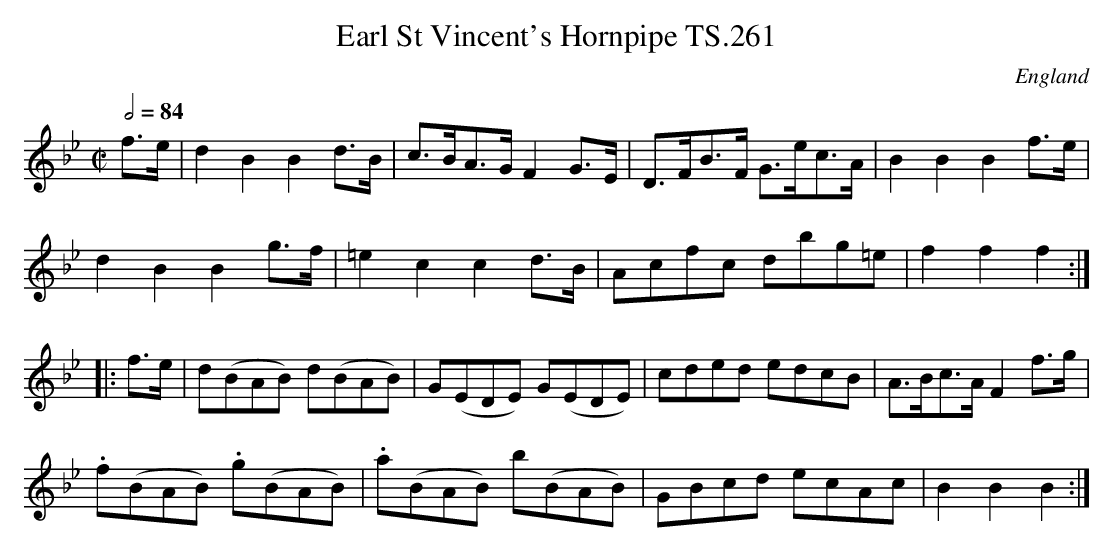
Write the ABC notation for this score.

X:1
T:Earl St Vincent's Hornpipe TS.261
M:C|
L:1/8
Q:1/2=84
O:England
K:Bb major
f>e|d2B2B2d>B|c>BA>GF2G>E|D>FB>F G>ec>A|B2B2B2f>e|!
d2B2B2g>f|=e2c2c2d>B|Acfc dbg=e|f2f2f2:|!
|:f>e|d(BAB) d(BAB)|G(EDE) G(EDE)|cded edcB|A>Bc>AF2f>g|!
.f(BAB) .g(BAB)|.a(BAB) b(BAB)|GBcd ecAc|B2B2B2:|]
